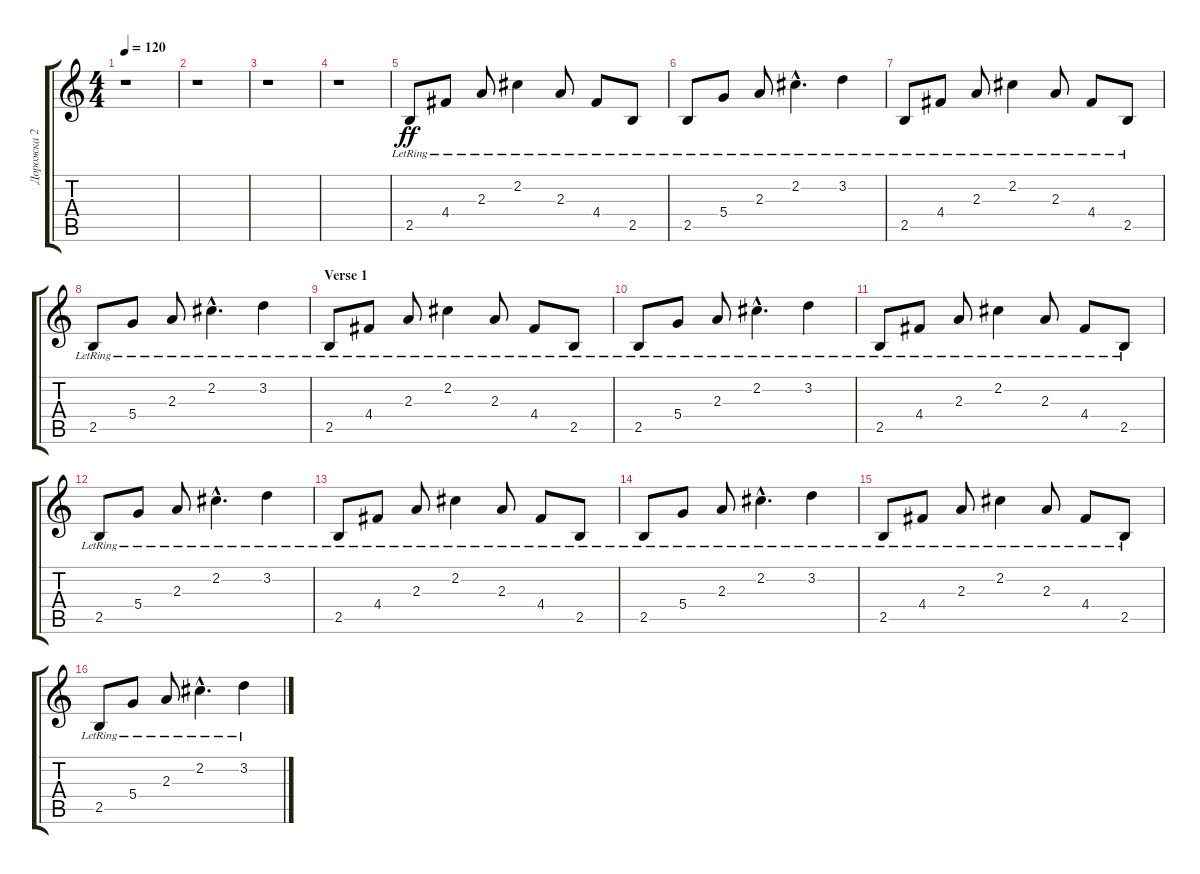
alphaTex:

\track ("Дорожка 2" "Дорожка 2") {instrument acousticguitarsteel}
\staff {score tabs}
\tuning (E4 B3 G3 D3 A2 E2) {hide}
\ts (4 4)
\tempo 120
\clef g2
\ks c
r.1{dy ff instrument acousticguitarsteel} |
r.1 |
r.1 |
r.1 |
2.5{lr}.8 4.4{lr}.8 2.3{lr}.8 2.2{lr}.4 2.3{lr}.8 4.4{lr}.8 2.5{lr}.8 |
2.5{lr}.8 5.4{lr}.8 2.3{lr}.8 2.2{hac lr}.4{d} 3.2{lr}.4 |
2.5{lr}.8 4.4{lr}.8 2.3{lr}.8 2.2{lr}.4 2.3{lr}.8 4.4{lr}.8 2.5{lr}.8 |
2.5{lr}.8 5.4{lr}.8 2.3{lr}.8 2.2{hac lr}.4{d} 3.2{lr}.4 |
\section ("" "Verse 1")
2.5{lr}.8 4.4{lr}.8 2.3{lr}.8 2.2{lr}.4 2.3{lr}.8 4.4{lr}.8 2.5{lr}.8 |
2.5{lr}.8 5.4{lr}.8 2.3{lr}.8 2.2{hac lr}.4{d} 3.2{lr}.4 |
2.5{lr}.8 4.4{lr}.8 2.3{lr}.8 2.2{lr}.4 2.3{lr}.8 4.4{lr}.8 2.5{lr}.8 |
2.5{lr}.8 5.4{lr}.8 2.3{lr}.8 2.2{hac lr}.4{d} 3.2{lr}.4 |
2.5{lr}.8 4.4{lr}.8 2.3{lr}.8 2.2{lr}.4 2.3{lr}.8 4.4{lr}.8 2.5{lr}.8 |
2.5{lr}.8 5.4{lr}.8 2.3{lr}.8 2.2{hac lr}.4{d} 3.2{lr}.4 |
2.5{lr}.8 4.4{lr}.8 2.3{lr}.8 2.2{lr}.4 2.3{lr}.8 4.4{lr}.8 2.5{lr}.8 |
2.5{lr}.8 5.4{lr}.8 2.3{lr}.8 2.2{hac lr}.4{d} 3.2{lr}.4
